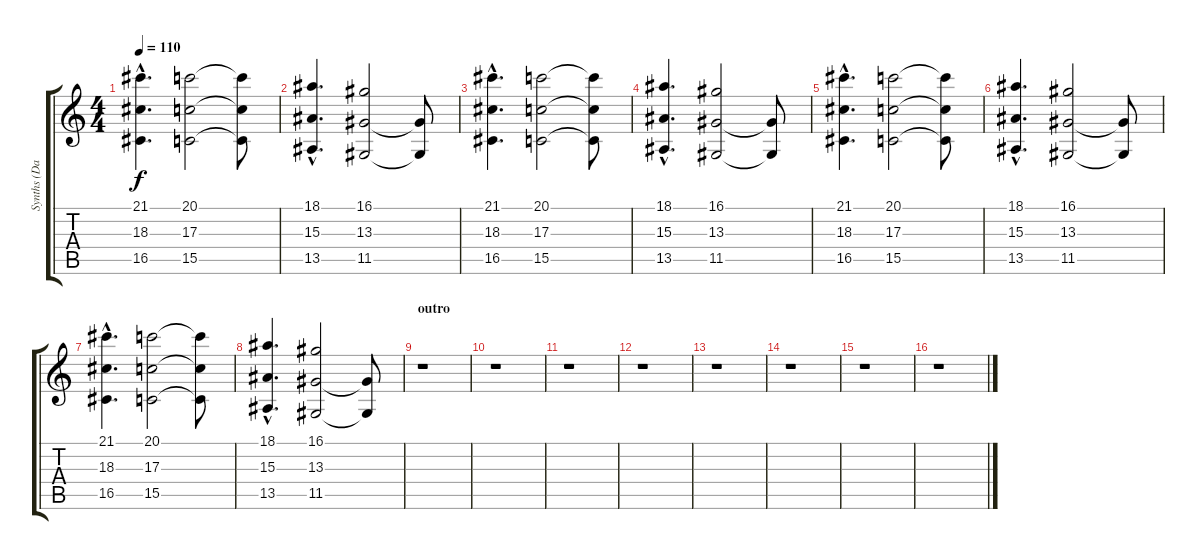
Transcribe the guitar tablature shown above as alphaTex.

\track ("Synths (Davies)" "Synths (Da") {instrument stringensemble1}
\staff {score tabs}
\tuning (E4 B3 G3 D3 A2 E2) {hide}
\ts (4 4)
\tempo 110
\clef g2
\ks c
(21.1{hac} 18.3{hac} 16.5{hac}).4{d dy f} (20.1 17.3 15.5).2 (20.1{t} 17.3{t} 15.5{t}).8 |
(18.1{hac} 15.3{hac} 13.5{hac}).4{d} (16.1 13.3 11.5).2 (13.3{t} 11.5{t}).8 |
(21.1{hac} 18.3{hac} 16.5{hac}).4{d} (20.1 17.3 15.5).2 (20.1{t} 17.3{t} 15.5{t}).8 |
(18.1{hac} 15.3{hac} 13.5{hac}).4{d} (16.1 13.3 11.5).2 (13.3{t} 11.5{t}).8 |
(21.1{hac} 18.3{hac} 16.5{hac}).4{d} (20.1 17.3 15.5).2 (20.1{t} 17.3{t} 15.5{t}).8 |
(18.1{hac} 15.3{hac} 13.5{hac}).4{d} (16.1 13.3 11.5).2 (13.3{t} 11.5{t}).8 |
(21.1{hac} 18.3{hac} 16.5{hac}).4{d} (20.1 17.3 15.5).2 (20.1{t} 17.3{t} 15.5{t}).8 |
(18.1{hac} 15.3{hac} 13.5{hac}).4{d} (16.1 13.3 11.5).2 (13.3{t} 11.5{t}).8 |
\section ("" "outro")
r.1 |
r.1 |
r.1 |
r.1 |
r.1 |
r.1 |
r.1 |
r.1
